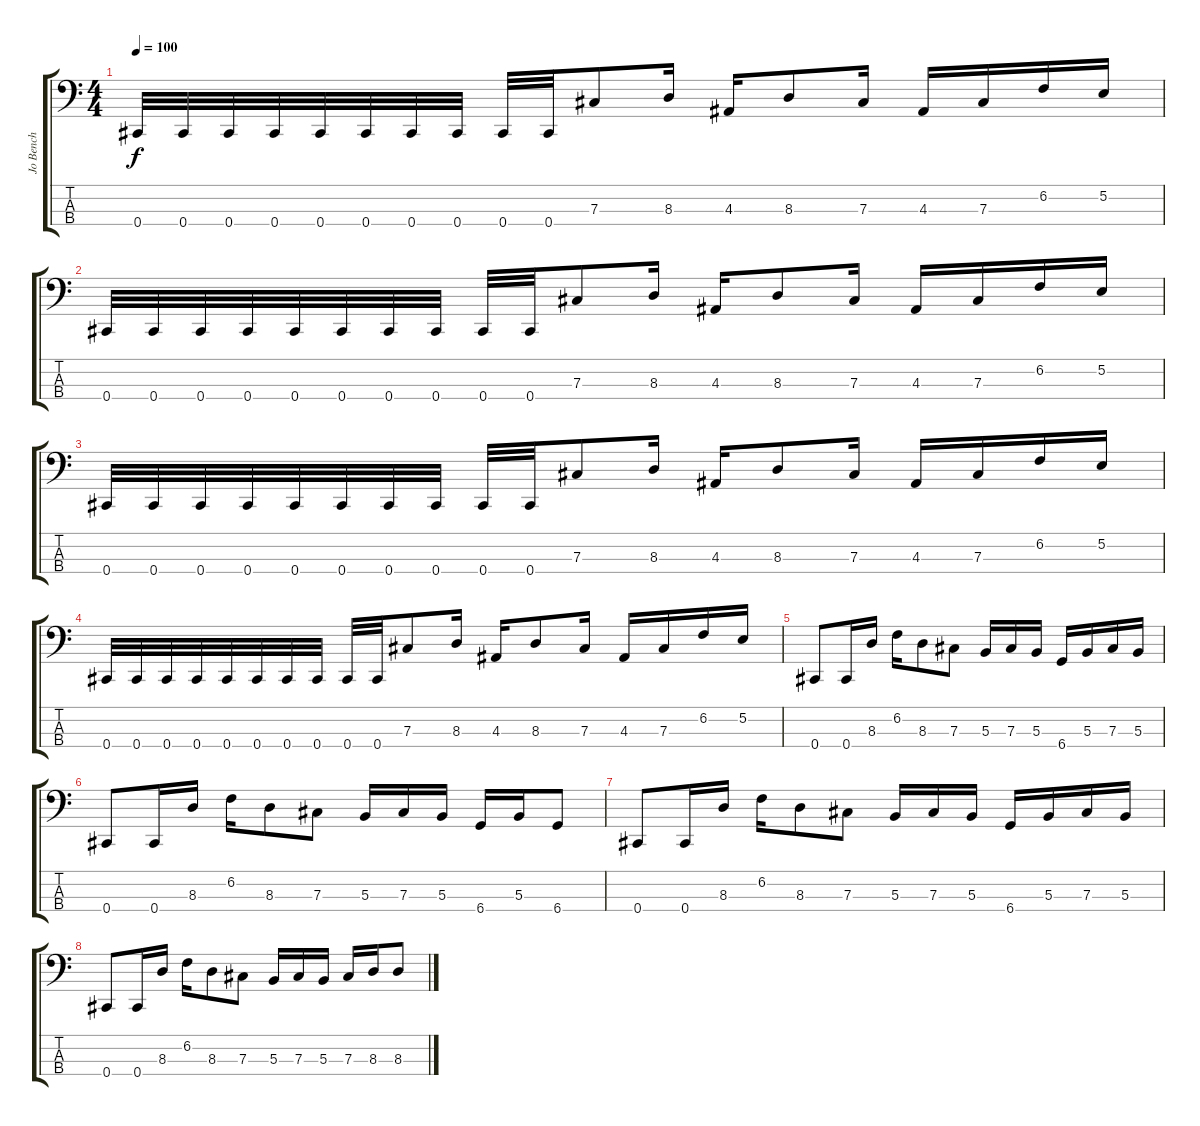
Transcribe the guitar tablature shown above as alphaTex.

\track ("Jo Bench" "Jo Bench") {instrument electricbassfinger}
\staff {score tabs}
\tuning (E2 B1 Gb1 Db1) {hide}
\ts (4 4)
\tempo 100
\clef f4
\ks c
0.4.32{dy f} 0.4.32 0.4.32 0.4.32 0.4.32 0.4.32 0.4.32 0.4.32 0.4.32 0.4.32 7.3.8 8.3.16 4.3.16 8.3.8 7.3.16 4.3.16 7.3.16 6.2.16 5.2.16 |
0.4.32 0.4.32 0.4.32 0.4.32 0.4.32 0.4.32 0.4.32 0.4.32 0.4.32 0.4.32 7.3.8 8.3.16 4.3.16 8.3.8 7.3.16 4.3.16 7.3.16 6.2.16 5.2.16 |
0.4.32 0.4.32 0.4.32 0.4.32 0.4.32 0.4.32 0.4.32 0.4.32 0.4.32 0.4.32 7.3.8 8.3.16 4.3.16 8.3.8 7.3.16 4.3.16 7.3.16 6.2.16 5.2.16 |
0.4.32 0.4.32 0.4.32 0.4.32 0.4.32 0.4.32 0.4.32 0.4.32 0.4.32 0.4.32 7.3.8 8.3.16 4.3.16 8.3.8 7.3.16 4.3.16 7.3.16 6.2.16 5.2.16 |
0.4.8 0.4.16 8.3.16 6.2.16 8.3.8 7.3.8 5.3.16 7.3.16 5.3.16 6.4.16 5.3.16 7.3.16 5.3.16 |
0.4.8 0.4.16 8.3.16 6.2.16 8.3.8 7.3.8 5.3.16 7.3.16 5.3.16 6.4.16 5.3.16 6.4.8 |
0.4.8 0.4.16 8.3.16 6.2.16 8.3.8 7.3.8 5.3.16 7.3.16 5.3.16 6.4.16 5.3.16 7.3.16 5.3.16 |
0.4.8 0.4.16 8.3.16 6.2.16 8.3.8 7.3.8 5.3.16 7.3.16 5.3.16 7.3.16 8.3.16 8.3.8
